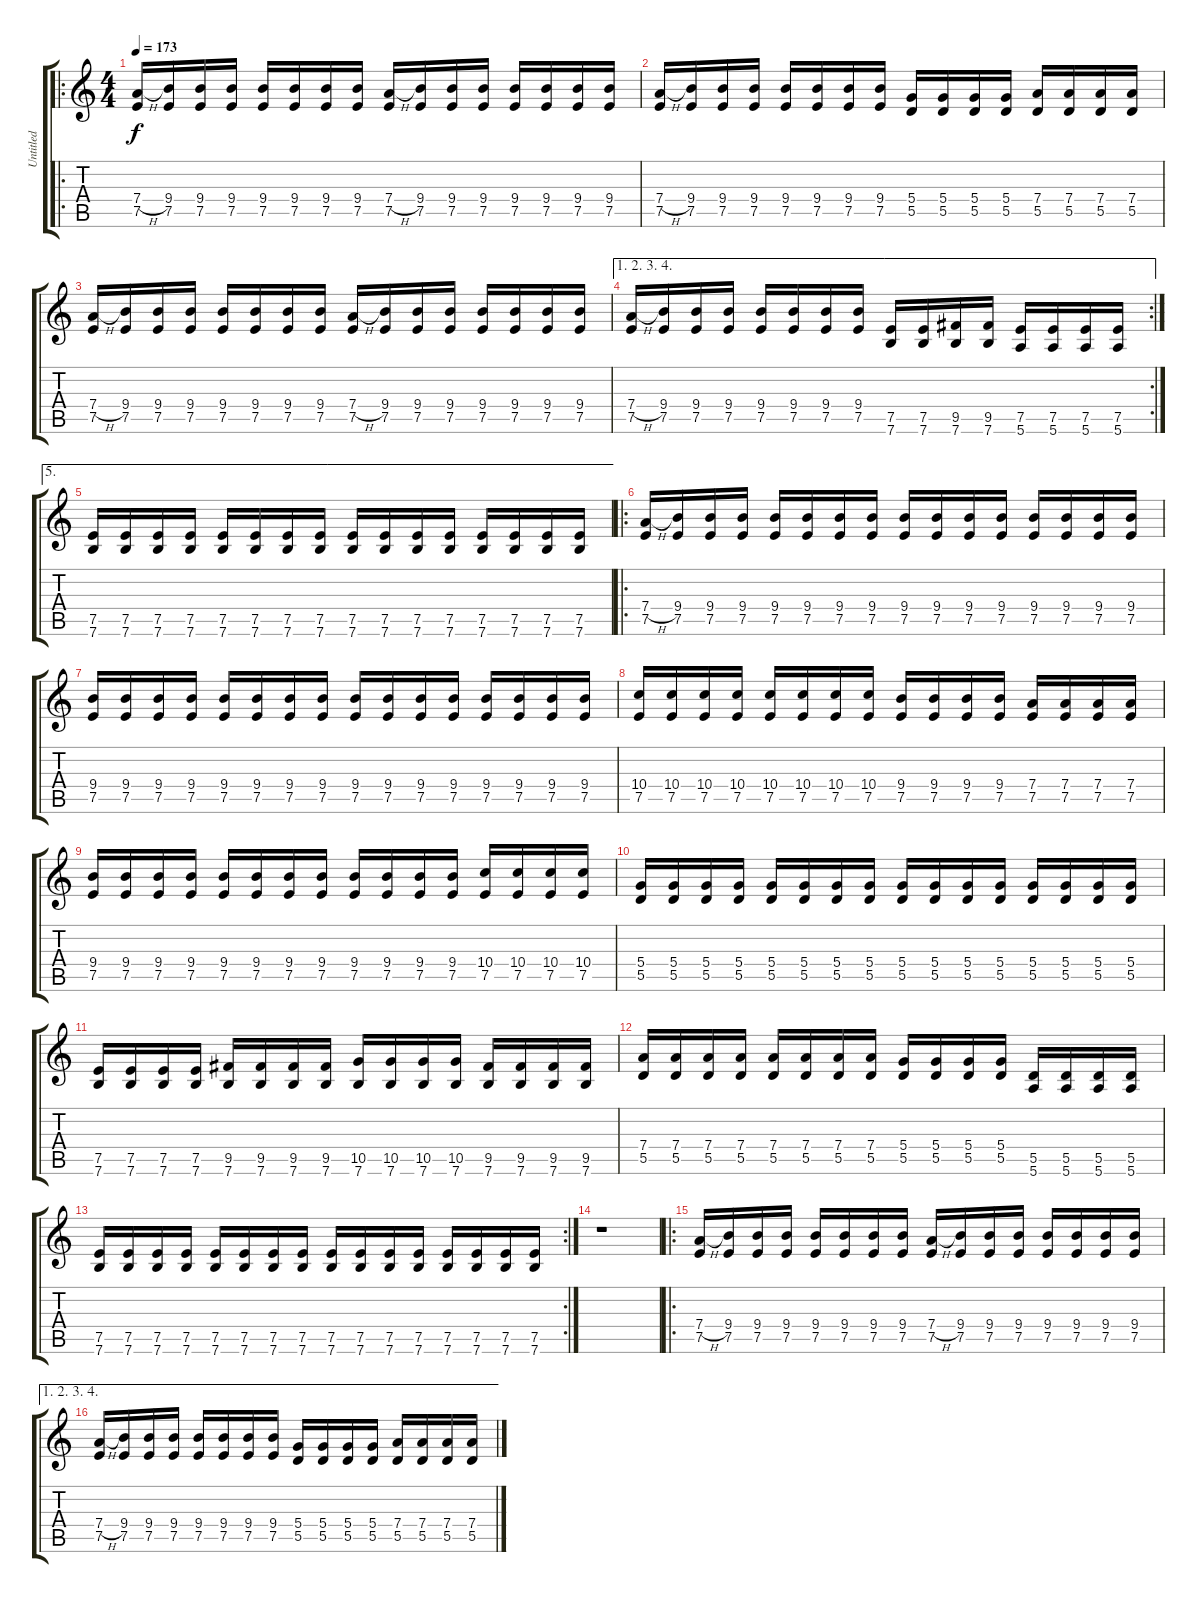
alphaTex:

\track ("Untitled" "Untitled") {instrument distortionguitar}
\staff {score tabs}
\tuning (E4 B3 G3 D3 A2 E2) {hide}
\ro
\ts (4 4)
\tempo 173
\clef g2
\ks c
(7.4{h} 7.5).16{dy f instrument distortionguitar} (9.4 7.5).16 (9.4 7.5).16 (9.4 7.5).16 (9.4 7.5).16 (9.4 7.5).16 (9.4 7.5).16 (9.4 7.5).16 (7.4{h} 7.5).16 (9.4 7.5).16 (9.4 7.5).16 (9.4 7.5).16 (9.4 7.5).16 (9.4 7.5).16 (9.4 7.5).16 (9.4 7.5).16 |
(7.4{h} 7.5).16 (9.4 7.5).16 (9.4 7.5).16 (9.4 7.5).16 (9.4 7.5).16 (9.4 7.5).16 (9.4 7.5).16 (9.4 7.5).16 (5.4 5.5).16 (5.4 5.5).16 (5.4 5.5).16 (5.4 5.5).16 (7.4 5.5).16 (7.4 5.5).16 (7.4 5.5).16 (7.4 5.5).16 |
(7.4{h} 7.5).16 (9.4 7.5).16 (9.4 7.5).16 (9.4 7.5).16 (9.4 7.5).16 (9.4 7.5).16 (9.4 7.5).16 (9.4 7.5).16 (7.4{h} 7.5).16 (9.4 7.5).16 (9.4 7.5).16 (9.4 7.5).16 (9.4 7.5).16 (9.4 7.5).16 (9.4 7.5).16 (9.4 7.5).16 |
\ae (1 2 3 4)
\rc 2
(7.4{h} 7.5).16 (9.4 7.5).16 (9.4 7.5).16 (9.4 7.5).16 (9.4 7.5).16 (9.4 7.5).16 (9.4 7.5).16 (9.4 7.5).16 (7.5 7.6).16 (7.5 7.6).16 (9.5 7.6).16 (9.5 7.6).16 (7.5 5.6).16 (7.5 5.6).16 (7.5 5.6).16 (7.5 5.6).16 |
\ae 5
(7.5 7.6).16 (7.5 7.6).16 (7.5 7.6).16 (7.5 7.6).16 (7.5 7.6).16 (7.5 7.6).16 (7.5 7.6).16 (7.5 7.6).16 (7.5 7.6).16 (7.5 7.6).16 (7.5 7.6).16 (7.5 7.6).16 (7.5 7.6).16 (7.5 7.6).16 (7.5 7.6).16 (7.5 7.6).16 |
\ro
(7.4{h} 7.5).16 (9.4 7.5).16 (9.4 7.5).16 (9.4 7.5).16 (9.4 7.5).16 (9.4 7.5).16 (9.4 7.5).16 (9.4 7.5).16 (9.4 7.5).16 (9.4 7.5).16 (9.4 7.5).16 (9.4 7.5).16 (9.4 7.5).16 (9.4 7.5).16 (9.4 7.5).16 (9.4 7.5).16 |
(9.4 7.5).16 (9.4 7.5).16 (9.4 7.5).16 (9.4 7.5).16 (9.4 7.5).16 (9.4 7.5).16 (9.4 7.5).16 (9.4 7.5).16 (9.4 7.5).16 (9.4 7.5).16 (9.4 7.5).16 (9.4 7.5).16 (9.4 7.5).16 (9.4 7.5).16 (9.4 7.5).16 (9.4 7.5).16 |
(10.4 7.5).16 (10.4 7.5).16 (10.4 7.5).16 (10.4 7.5).16 (10.4 7.5).16 (10.4 7.5).16 (10.4 7.5).16 (10.4 7.5).16 (9.4 7.5).16 (9.4 7.5).16 (9.4 7.5).16 (9.4 7.5).16 (7.4 7.5).16 (7.4 7.5).16 (7.4 7.5).16 (7.4 7.5).16 |
(9.4 7.5).16 (9.4 7.5).16 (9.4 7.5).16 (9.4 7.5).16 (9.4 7.5).16 (9.4 7.5).16 (9.4 7.5).16 (9.4 7.5).16 (9.4 7.5).16 (9.4 7.5).16 (9.4 7.5).16 (9.4 7.5).16 (10.4 7.5).16 (10.4 7.5).16 (10.4 7.5).16 (10.4 7.5).16 |
(5.4 5.5).16 (5.4 5.5).16 (5.4 5.5).16 (5.4 5.5).16 (5.4 5.5).16 (5.4 5.5).16 (5.4 5.5).16 (5.4 5.5).16 (5.4 5.5).16 (5.4 5.5).16 (5.4 5.5).16 (5.4 5.5).16 (5.4 5.5).16 (5.4 5.5).16 (5.4 5.5).16 (5.4 5.5).16 |
(7.5 7.6).16 (7.5 7.6).16 (7.5 7.6).16 (7.5 7.6).16 (9.5 7.6).16 (9.5 7.6).16 (9.5 7.6).16 (9.5 7.6).16 (10.5 7.6).16 (10.5 7.6).16 (10.5 7.6).16 (10.5 7.6).16 (9.5 7.6).16 (9.5 7.6).16 (9.5 7.6).16 (9.5 7.6).16 |
(7.4 5.5).16 (7.4 5.5).16 (7.4 5.5).16 (7.4 5.5).16 (7.4 5.5).16 (7.4 5.5).16 (7.4 5.5).16 (7.4 5.5).16 (5.4 5.5).16 (5.4 5.5).16 (5.4 5.5).16 (5.4 5.5).16 (5.5 5.6).16 (5.5 5.6).16 (5.5 5.6).16 (5.5 5.6).16 |
\rc 2
(7.5 7.6).16 (7.5 7.6).16 (7.5 7.6).16 (7.5 7.6).16 (7.5 7.6).16 (7.5 7.6).16 (7.5 7.6).16 (7.5 7.6).16 (7.5 7.6).16 (7.5 7.6).16 (7.5 7.6).16 (7.5 7.6).16 (7.5 7.6).16 (7.5 7.6).16 (7.5 7.6).16 (7.5 7.6).16 |
r.1 |
\ro
(7.4{h} 7.5).16 (9.4 7.5).16 (9.4 7.5).16 (9.4 7.5).16 (9.4 7.5).16 (9.4 7.5).16 (9.4 7.5).16 (9.4 7.5).16 (7.4{h} 7.5).16 (9.4 7.5).16 (9.4 7.5).16 (9.4 7.5).16 (9.4 7.5).16 (9.4 7.5).16 (9.4 7.5).16 (9.4 7.5).16 |
\ae (1 2 3 4)
(7.4{h} 7.5).16 (9.4 7.5).16 (9.4 7.5).16 (9.4 7.5).16 (9.4 7.5).16 (9.4 7.5).16 (9.4 7.5).16 (9.4 7.5).16 (5.4 5.5).16 (5.4 5.5).16 (5.4 5.5).16 (5.4 5.5).16 (7.4 5.5).16 (7.4 5.5).16 (7.4 5.5).16 (7.4 5.5).16
